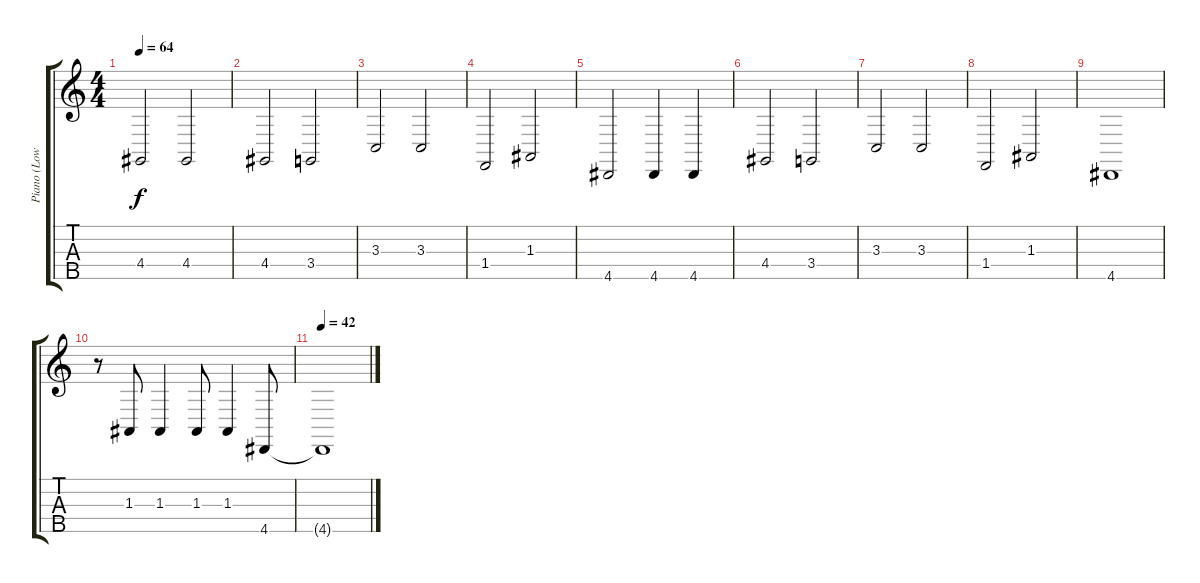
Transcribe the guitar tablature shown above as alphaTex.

\track ("Piano (Low)" "Piano (Low") {instrument acousticgrandpiano}
\staff {score tabs}
\tuning (G3 D3 A2 E2 B1) {hide}
\ts (4 4)
\tempo 64
\clef g2
\ks c
4.4.2{dy f} 4.4.2 |
4.4.2 3.4.2 |
3.3.2 3.3.2 |
1.4.2 1.3.2 |
4.5.2 4.5.4 4.5.4 |
4.4.2 3.4.2 |
3.3.2 3.3.2 |
1.4.2 1.3.2 |
4.5.1 |
r.8 1.3.8 1.3.4 1.3.8 1.3.4 4.5.8 |
\tempo 42
4.5{t}.1
